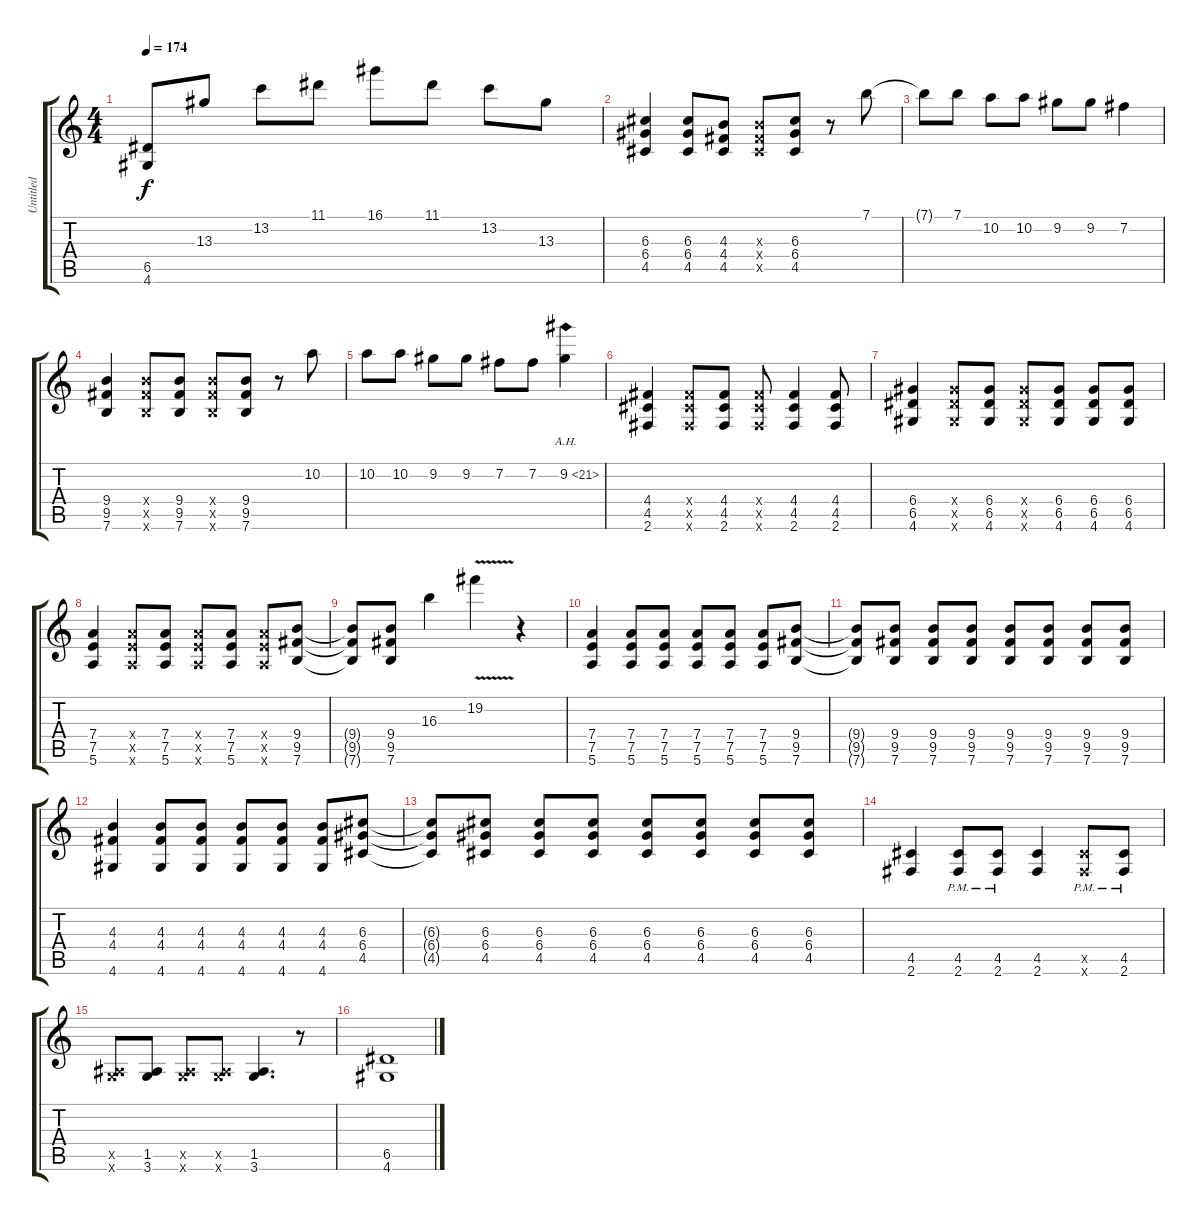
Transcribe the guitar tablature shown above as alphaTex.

\track ("Untitled" "Untitled") {instrument overdrivenguitar}
\staff {score tabs}
\tuning (E4 B3 G3 D3 A2 E2) {hide}
\ts (4 4)
\tempo 174
\clef g2
\ks c
(6.5 4.6).8{dy f} 13.3.8 13.2.8 11.1.8 16.1.8 11.1.8 13.2.8 13.3.8 |
(6.3 6.4 4.5).4 (6.3 6.4 4.5).8 (4.3 4.4 4.5).8 (4.3{x} 4.4{x} 4.5{x}).8 (6.3 6.4 4.5).8 r.8 7.1.8 |
7.1{t}.8 7.1.8 10.2.8 10.2.8 9.2.8 9.2.8 7.2.4 |
(9.4 9.5 7.6).4 (9.4{x} 9.5{x} 7.6{x}).8 (9.4 9.5 7.6).8 (9.4{x} 9.5{x} 7.6{x}).8 (9.4 9.5 7.6).8 r.8 10.2.8 |
10.2.8 10.2.8 9.2.8 9.2.8 7.2.8 7.2.8 9.2{ah 12}.4 |
(4.4 4.5 2.6).4 (4.4{x} 4.5{x} 2.6{x}).8 (4.4 4.5 2.6).8 (4.4{x} 4.5{x} 2.6{x}).8 (4.4 4.5 2.6).4 (4.4 4.5 2.6).8 |
(6.4 6.5 4.6).4 (6.4{x} 6.5{x} 4.6{x}).8 (6.4 6.5 4.6).8 (6.4{x} 6.5{x} 4.6{x}).8 (6.4 6.5 4.6).8 (6.4 6.5 4.6).8 (6.4 6.5 4.6).8 |
(7.4 7.5 5.6).4 (7.4{x} 7.5{x} 5.6{x}).8 (7.4 7.5 5.6).8 (7.4{x} 7.5{x} 5.6{x}).8 (7.4 7.5 5.6).8 (7.4{x} 7.5{x} 5.6{x}).8 (9.4 9.5 7.6).8 |
(9.4{t} 9.5{t} 7.6{t}).8 (9.4 9.5 7.6).8 16.3.4 19.2{v}.4 r.4 |
(7.4 7.5 5.6).4 (7.4 7.5 5.6).8 (7.4 7.5 5.6).8 (7.4 7.5 5.6).8 (7.4 7.5 5.6).8 (7.4 7.5 5.6).8 (9.4 9.5 7.6).8 |
(9.4{t} 9.5{t} 7.6{t}).8 (9.4 9.5 7.6).8 (9.4 9.5 7.6).8 (9.4 9.5 7.6).8 (9.4 9.5 7.6).8 (9.4 9.5 7.6).8 (9.4 9.5 7.6).8 (9.4 9.5 7.6).8 |
(4.3 4.4 4.6).4 (4.3 4.4 4.6).8 (4.3 4.4 4.6).8 (4.3 4.4 4.6).8 (4.3 4.4 4.6).8 (4.3 4.4 4.6).8 (6.3 6.4 4.5).8 |
(6.3{t} 6.4{t} 4.5{t}).8 (6.3 6.4 4.5).8 (6.3 6.4 4.5).8 (6.3 6.4 4.5).8 (6.3 6.4 4.5).8 (6.3 6.4 4.5).8 (6.3 6.4 4.5).8 (6.3 6.4 4.5).8 |
(4.5 2.6).4 (4.5{pm} 2.6{pm}).8 (4.5{pm} 2.6{pm}).8 (4.5 2.6).4 (4.5{pm x} 2.6{pm x}).8 (4.5{pm} 2.6{pm}).8 |
(1.5{x} 3.6{x}).8 (1.5 3.6).8 (1.5{x} 3.6{x}).8 (1.5{x} 3.6{x}).8 (1.5 3.6).4{d} r.8 |
(6.5 4.6).1
